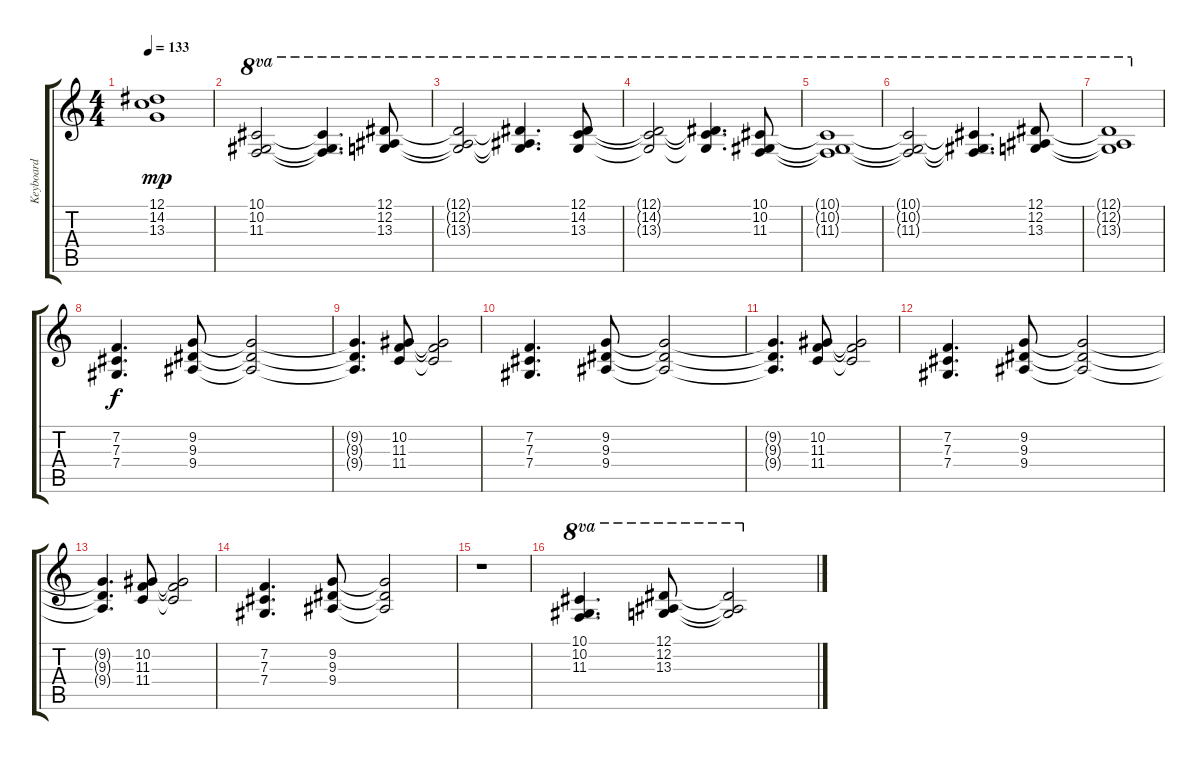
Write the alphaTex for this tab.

\track ("Keyboard" "Keyboard") {instrument stringensemble1}
\staff {score tabs}
\tuning (Eb4 Bb3 Gb3 Db3 Ab2 Eb2) {hide}
\ts (4 4)
\tempo 133
\clef g2
\ks c
(12.1{t} 14.2{t} 13.3{t}).1{dy mp} |
(10.1 10.2 11.3).2{ot 8va} (10.1{t} 10.2{t} 11.3{t}).4{d ot 8va} (12.1 12.2 13.3).8{ot 8va} |
(12.1{t} 12.2{t} 13.3{t}).2{ot 8va} (12.1{t} 12.2{t} 13.3{t}).4{d ot 8va} (12.1 14.2 13.3).8{ot 8va} |
(12.1{t} 14.2{t} 13.3{t}).2{ot 8va} (12.1{t} 14.2{t} 13.3{t}).4{d ot 8va} (10.1 10.2 11.3).8{ot 8va} |
(10.1{t} 10.2{t} 11.3{t}).1{ot 8va} |
(10.1{t} 10.2{t} 11.3{t}).2{ot 8va} (10.1{t} 10.2{t} 11.3{t}).4{d ot 8va} (12.1 12.2 13.3).8{ot 8va} |
(12.1{t} 12.2{t} 13.3{t}).1{ot 8va} |
(7.2 7.3 7.4).4{d dy f} (9.2 9.3 9.4).8 (9.2{t} 9.3{t} 9.4{t}).2 |
(9.2{t} 9.3{t} 9.4{t}).4{d} (10.2 11.3 11.4).8 (10.2{t} 11.3{t} 11.4{t}).2 |
(7.2 7.3 7.4).4{d} (9.2 9.3 9.4).8 (9.2{t} 9.3{t} 9.4{t}).2 |
(9.2{t} 9.3{t} 9.4{t}).4{d} (10.2 11.3 11.4).8 (10.2{t} 11.3{t} 11.4{t}).2 |
(7.2 7.3 7.4).4{d} (9.2 9.3 9.4).8 (9.2{t} 9.3{t} 9.4{t}).2 |
(9.2{t} 9.3{t} 9.4{t}).4{d} (10.2 11.3 11.4).8 (10.2{t} 11.3{t} 11.4{t}).2 |
(7.2 7.3 7.4).4{d} (9.2 9.3 9.4).8 (9.2{t} 9.3{t} 9.4{t}).2 |
r.1 |
(10.1 10.2 11.3).4{d ot 8va} (12.1 12.2 13.3).8{ot 8va} (12.1{t} 12.2{t} 13.3{t}).2{ot 8va}
